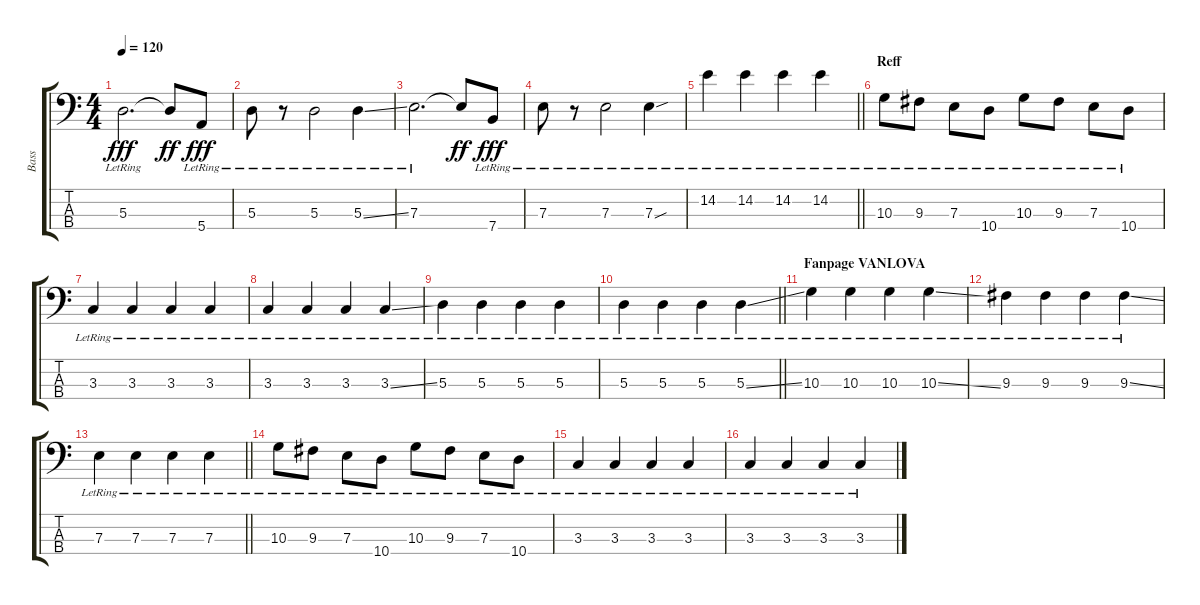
\track ("Bass" "Bass") {instrument electricbassfinger}
\staff {score tabs}
\tuning (G2 D2 A1 E1) {hide}
\ts (4 4)
\tempo 120
\clef f4
\ks c
5.3{lr}.2{d dy fff} 5.3{t}.8{dy ff} 5.4{lr}.8{dy fff} |
5.3{lr}.8 r.8 5.3{lr}.2 5.3{ss lr}.4 |
7.3{lr}.2{d} 7.3{t}.8{dy ff} 7.4{lr}.8{dy fff} |
7.3{lr}.8 r.8 7.3{lr}.2 7.3{sou lr}.4 |
\barLineRight lightlight
14.2{lr}.4 14.2{lr}.4 14.2{lr}.4 14.2{lr}.4 |
\section ("" "Reff")
10.3{lr}.8 9.3{lr}.8 7.3{lr}.8 10.4{lr}.8 10.3{lr}.8 9.3{lr}.8 7.3{lr}.8 10.4{lr}.8 |
3.3{lr}.4 3.3{lr}.4 3.3{lr}.4 3.3{lr}.4 |
3.3{lr}.4 3.3{lr}.4 3.3{lr}.4 3.3{ss lr}.4 |
5.3{lr}.4 5.3{lr}.4 5.3{lr}.4 5.3{lr}.4 |
\barLineRight lightlight
5.3{lr}.4 5.3{lr}.4 5.3{lr}.4 5.3{ss lr}.4 |
\section ("" "Fanpage VANLOVA")
10.3{lr}.4 10.3{lr}.4 10.3{lr}.4 10.3{ss lr}.4 |
9.3{lr}.4 9.3{lr}.4 9.3{lr}.4 9.3{ss lr}.4 |
\barLineRight lightlight
7.3{lr}.4 7.3{lr}.4 7.3{lr}.4 7.3{lr}.4 |
10.3{lr}.8 9.3{lr}.8 7.3{lr}.8 10.4{lr}.8 10.3{lr}.8 9.3{lr}.8 7.3{lr}.8 10.4{lr}.8 |
3.3{lr}.4 3.3{lr}.4 3.3{lr}.4 3.3{lr}.4 |
3.3{lr}.4 3.3{lr}.4 3.3{lr}.4 3.3{ss lr}.4
